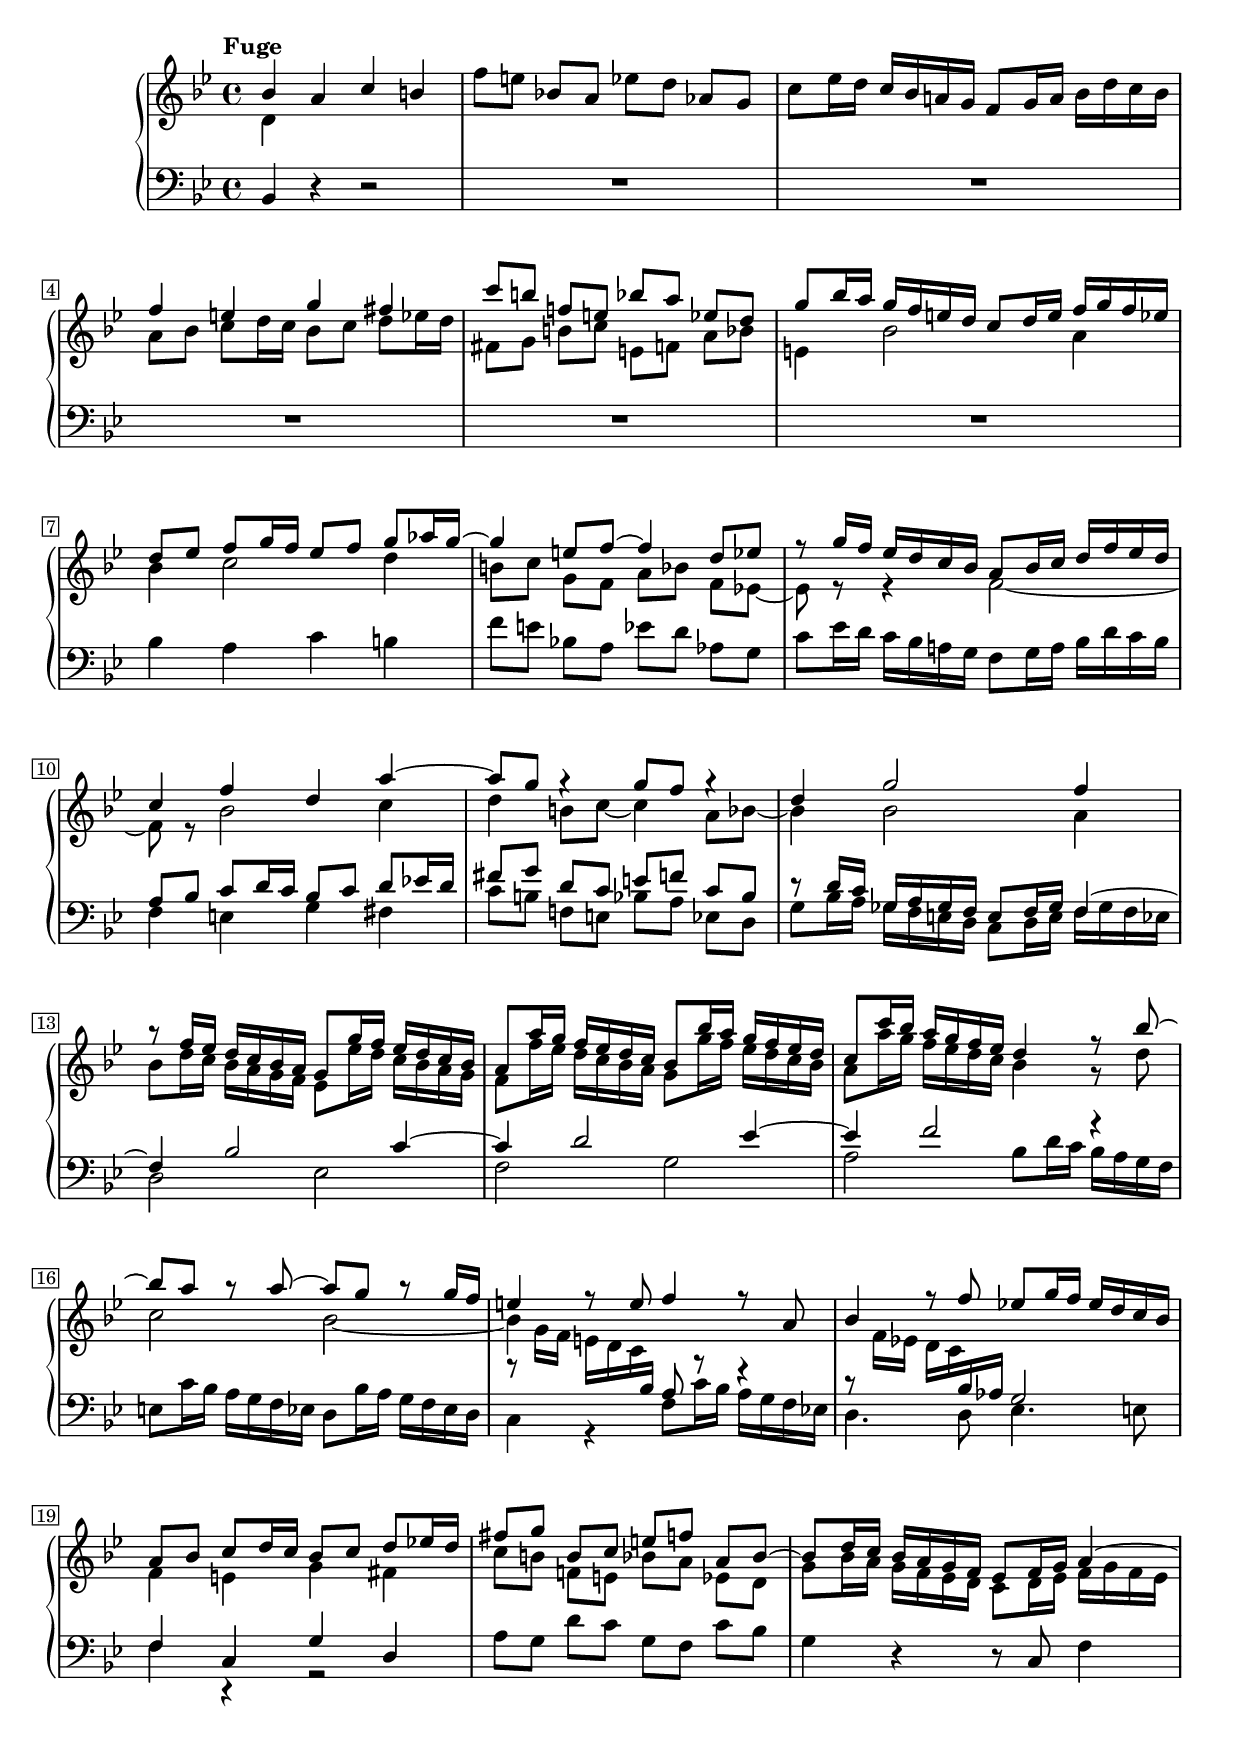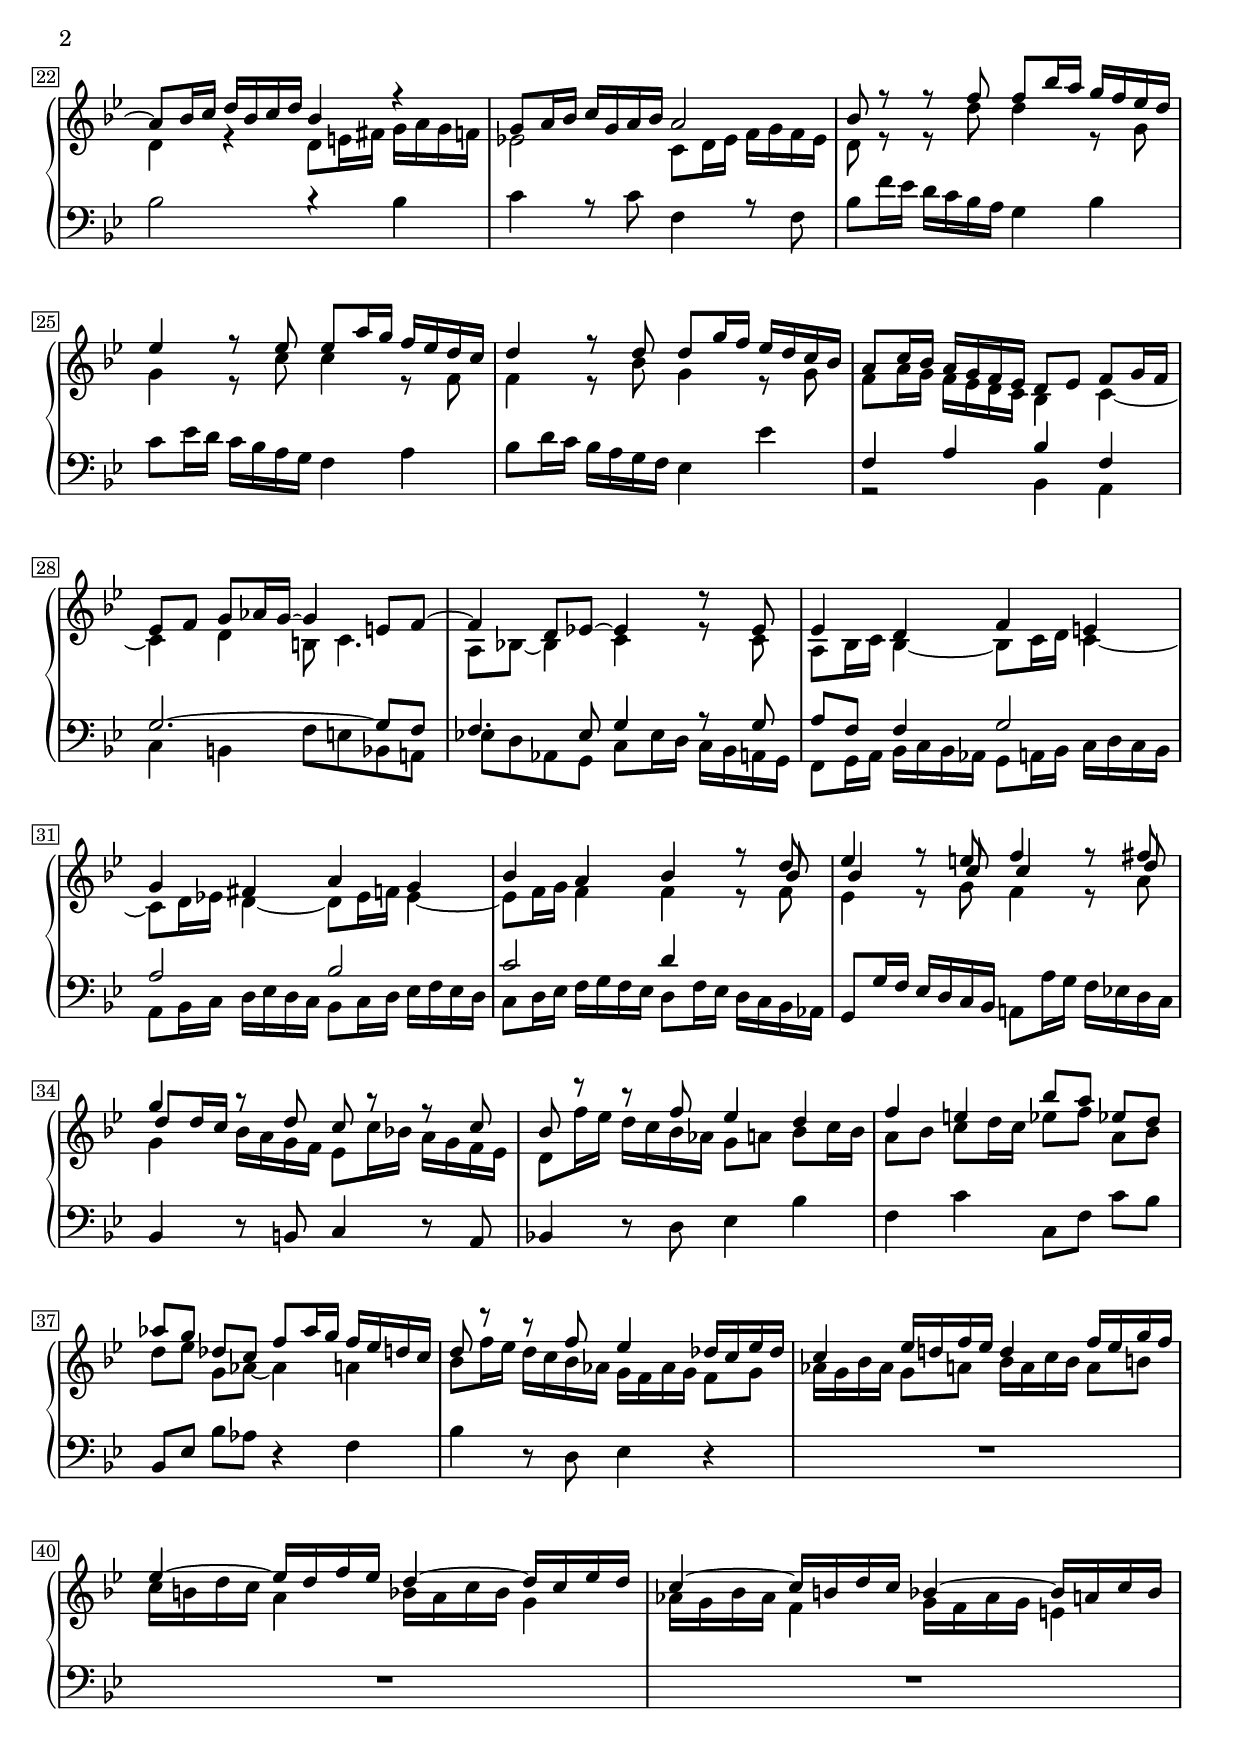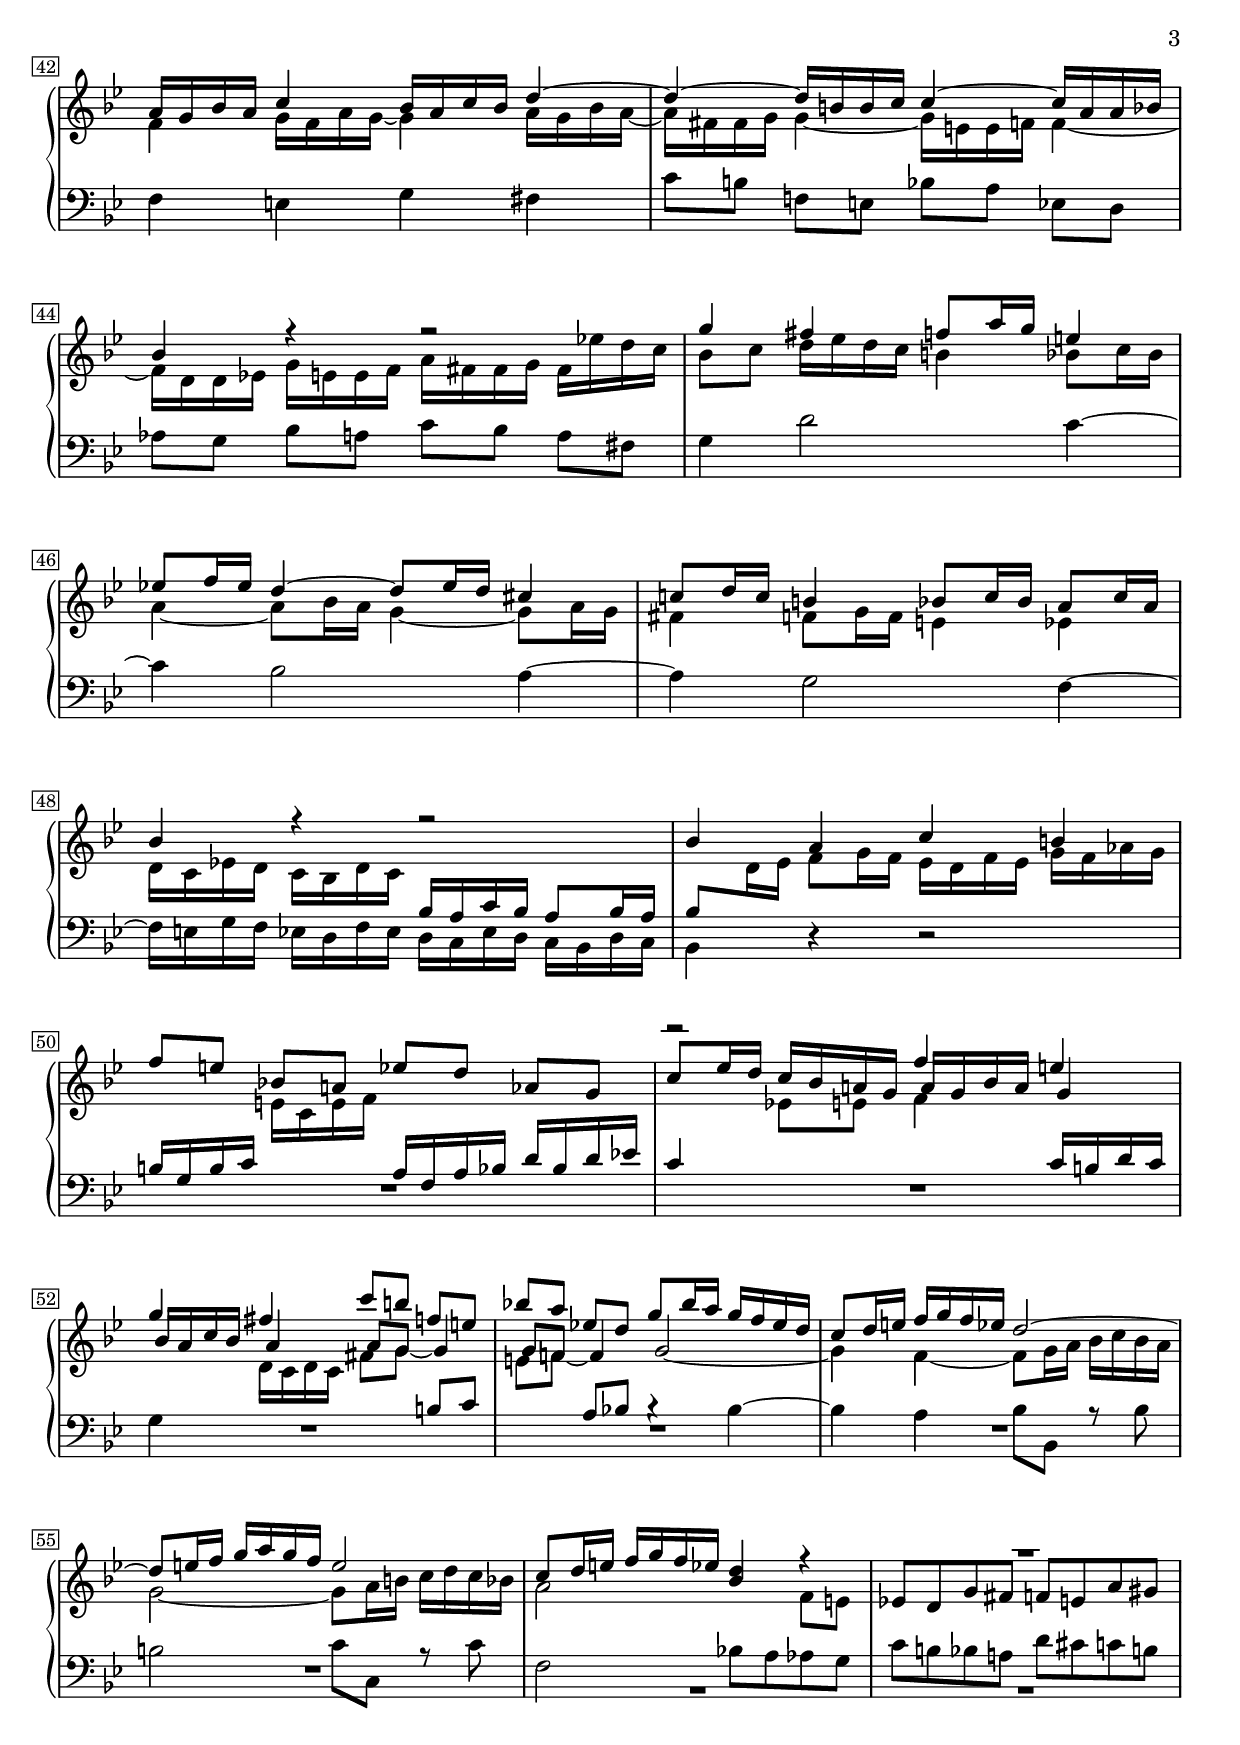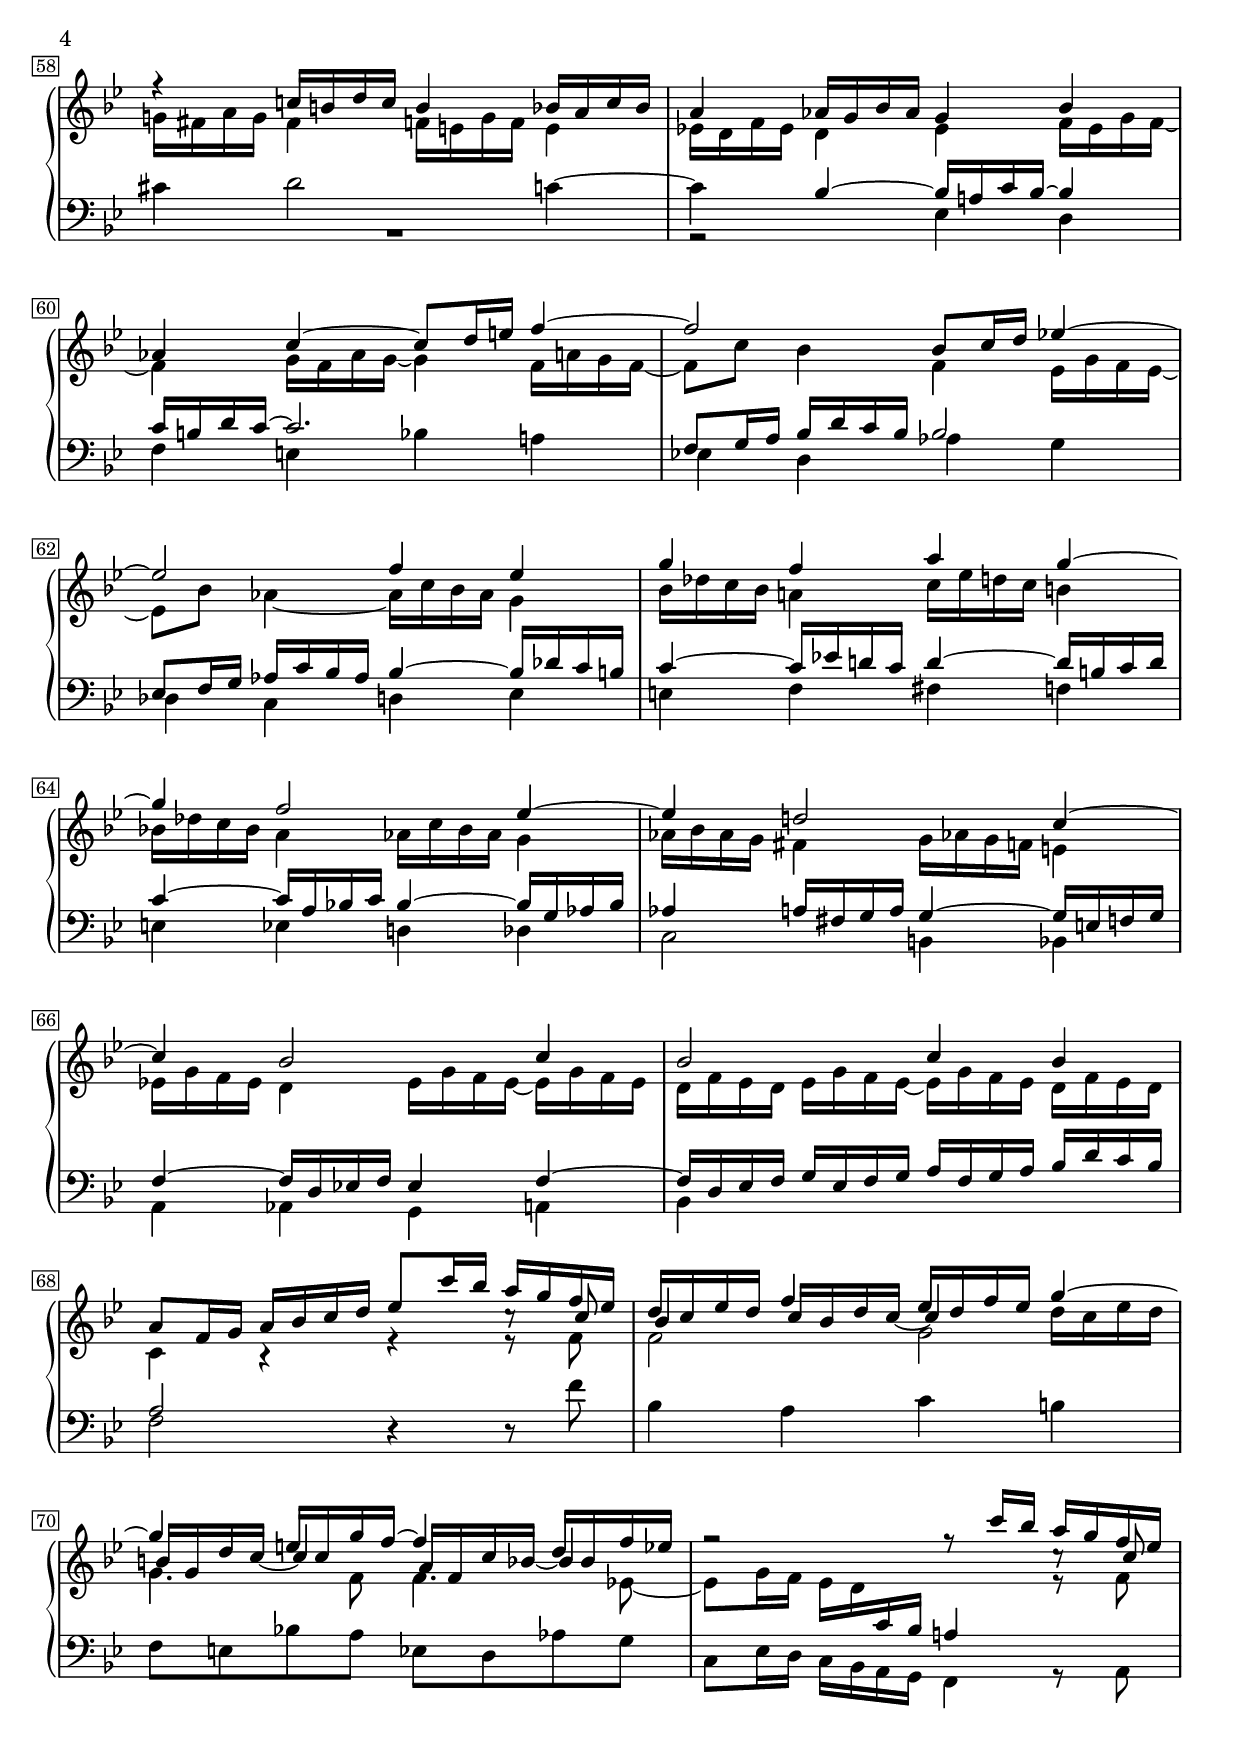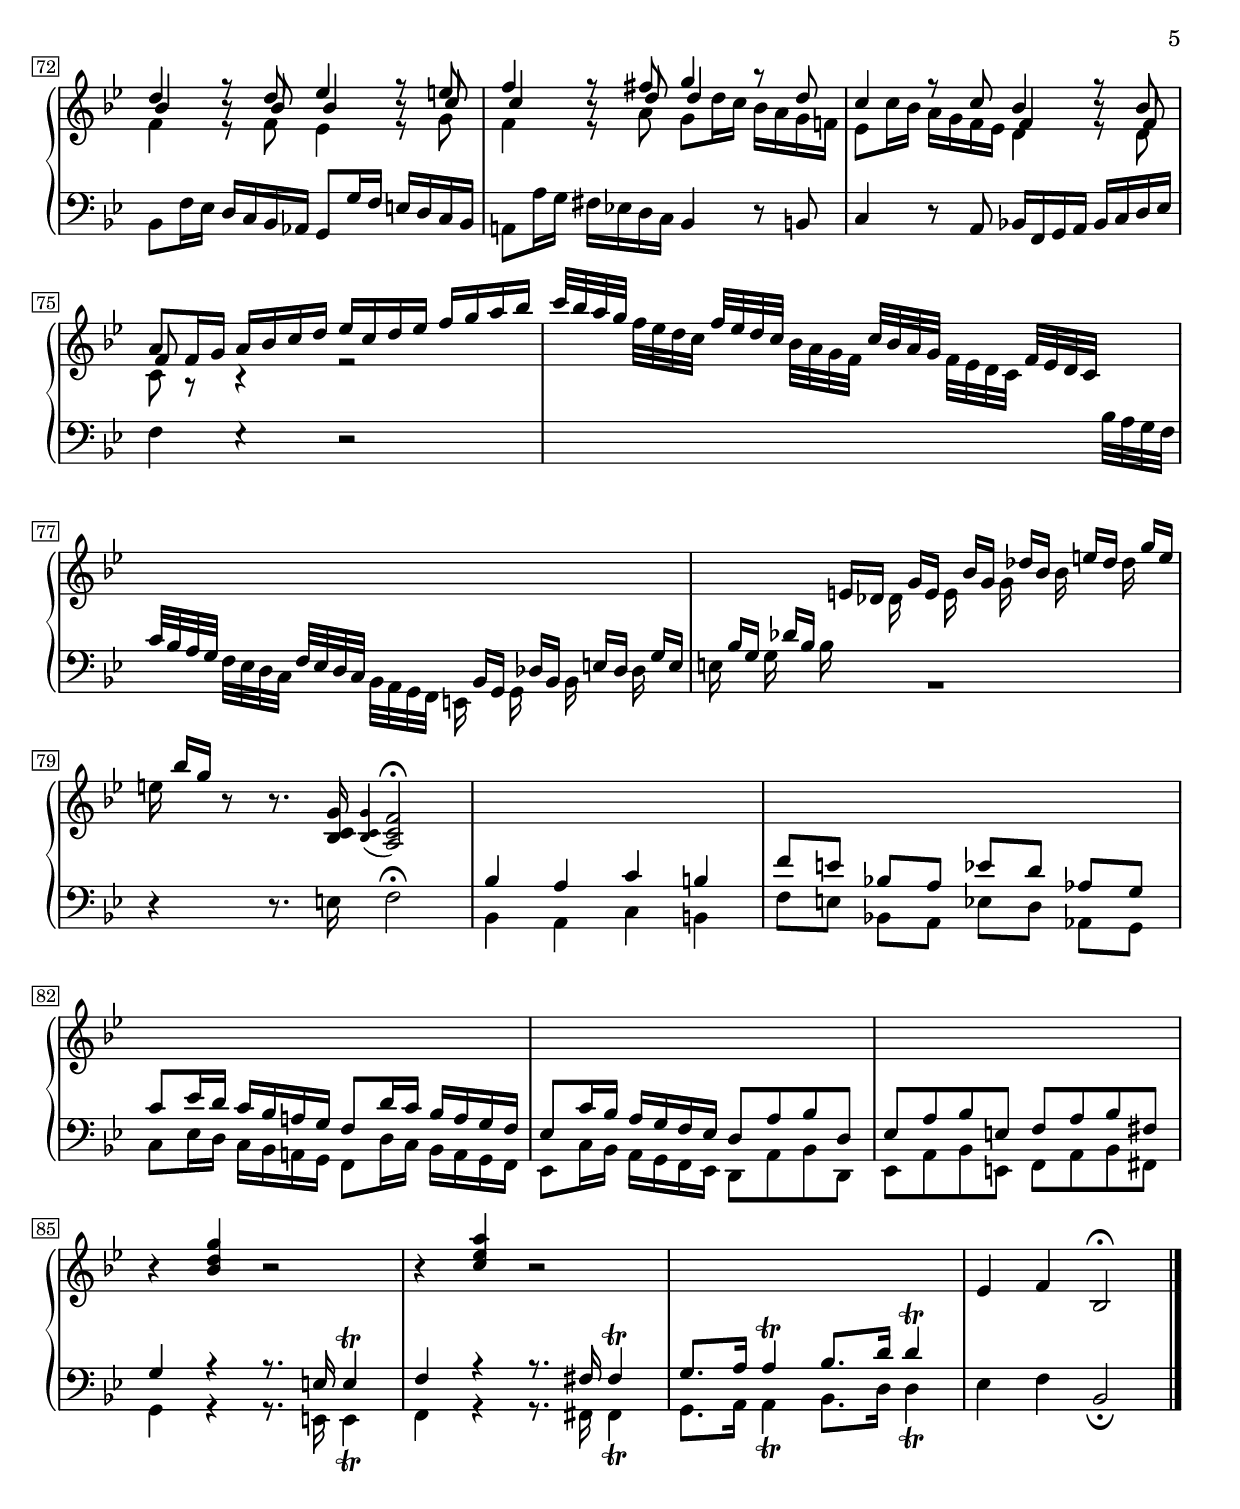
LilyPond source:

Global = {
  \key bes \major
  \time 4/4
  \include "../global.ly"
}

Soprano = \context Voice = "one" \relative c'' {
  \voiceOne
  \stemUp\tieUp
  \override MultiMeasureRest.staff-position = #0
  \set Timing.baseMoment = #(ly:make-moment 1/4)
  \set Timing.beatStructure = 1,1,1,1
  %1
  | \tempo "Fuge"
  | s1*3
  | f4 e g fis
  %5
  | c'8 b f[ e] bes'[ a] ees d
  | g bes16 a g f e d c8 d16 e f g f ees
  | d8 ees f g16 f ees8 f g aes16 g~
  | g4 e8 f~ f4 d8 ees
  | f8\rest g16 f ees d c bes a8 bes16 c d f ees d
  %10
  | c4 f d a'~
  | a8 g g4\rest g8 f g4\rest
  | d g2 f4
  | r8 f16 ees d c bes a g8 g'16 f ees d c bes
  | a8 a'16 g f ees d c bes8 bes'16 a g f ees d
  %15
  | c8 c'16 bes a g f ees d4 r8 bes'~
  | bes a r a~ a g r g16 f
  | e4 r8 e f4 r8 a,
  | bes4 r8 f' ees g16 f ees d c bes
  | a8 bes c d16 c bes8 c d ees16 d
  %20
  | fis8 g b,[ c] e[ f] a, bes~
  | bes d16 c bes a g f ees8 f16 g a4~
  | a8 bes16 c d bes c d bes4 r
  | g8 a16 bes c g a bes a2
  | bes8 r r f' f bes16 a g f ees d
  %25
  | ees4 r8 ees ees a16 g f ees d c
  | d4 r8 d d g16 f ees d c bes
  | a8 c16 bes a g f ees d8 ees f g16 f
  | ees8 f g aes16 g~ g4 e8 f~
  | f4 d8 ees~ ees4 d'8\rest ees,
  %30
  | ees4 d f e
  | g fis a g
  | bes a bes r8 d
  | ees4 r8 e f4 r8 fis
  | g4 r8 d c r r c
  %35
  | bes r r f' ees4 d
  | f e bes'8 a ees![ d]
  | aes' g des[ c] f aes16 g f ees d c
  | d8 r r f ees4 des16 c ees des
  | c4 ees16 d f ees d4 f16 ees g f
  %40
  | ees4~ ees16 d f ees d4~ d16 c ees d
  | c4~ c16 b d c bes4~ bes16 a c bes
  | a g bes a c4 bes16 a c bes d4~
  | d~ d16 b b c c4~ c16 a a bes
  | bes4 r r2
  %45
  | g'4 fis f8 a16 g e4
  | ees8 f16 ees d4~ d8 ees16 d cis4
  | c8 d16 c b4 bes8 c16 bes a8 c16 a
  | bes4 r r2
  | bes4 a c b
  %50
  | f'8 e bes[ a] ees'[ d] aes g
  | r2 f'4 e
  | g fis c'8[ b] f e
  | bes' a ees[ d] g bes16 a g f ees d
  | c8 d16 e f g f ees d2~
  %55
  | d8 e16 f g a g f e2
  | c8 d16 e f g f ees <bes d>4 r
  | \override MultiMeasureRest.staff-position = #4
    R1
  | r4 c16 b d c b4 bes16 a c bes
  | a4 aes16 g bes aes g4 bes
  %60
  | aes c~ c8 d16 e f4~
  | f2 bes,8 c16 d ees4~
  | ees2 f4 ees
  | g f a g~
  | g f2 ees4~
  %65
  | ees d2 c4~
  | c bes2 c4
  | bes2 c4 bes
  | a8 f16 g a bes c d ees8 c'16 bes a g f ees
  | d c ees d f4 ees16 d f ees g4~
  %70
  | g4 e16 c g' f~ f4 d16 bes f' ees
  | r2 r8 c'16 bes a g f es
  | d4 r8 d ees4 r8 e
  | f4 r8 fis8 g4 r8 d
  | c4 r8 c bes4 r8 bes
  %75
  | a8 f16 g a bes c d ees c d ees f g a bes
  | \stemNeutral
    \stemUp c32 bes a g \stemDown f[ ees d c]
    \stemUp f ees d c \stemDown bes[ a g f]
    \stemUp c' bes a g \stemDown f[ ees d c]
    \stemUp f ees d c s8
  | s1*8
  %85
  | b'4\rest <bes d g> b2\rest
  | b4\rest <c ees a> b2\rest
  | s1*2
    \fine
}

Alto = \context Voice = "two" \relative c' {
  \voiceTwo
  %1
  | \stemUp
    bes'4 a c b
  | \stemNeutral
    f'8 e bes[ a] ees'[ d] aes g
  | c8 ees16 d c bes a g f8 g16 a bes d c bes
  | \stemDown\tieDown
    a8 bes c d16 c bes8 c d ees16 d
  %5
  | fis,8 g b[ c] e,[ f] a bes
  | e,4 bes'2 a4
  | bes c2 d4
  | b8 c g[ f] a[ bes] f ees~
  | ees e\rest e4\rest f2~
  %10
  | f8 e\rest bes'2 c4
  | d b8 c~ c4 a8 bes~
  | bes4 bes2 a4
  | bes8 d16 c bes a g f ees8 ees'16 d c bes a g
  | f8 f'16 ees d c bes a g8 g'16 f ees d c bes
  %15
  | a8 a'16 g f ees d c bes4 g8\rest d'
  | c2 bes~
  | bes4 s2.
  | s1
  | f4 e g fis
  %20
  | c'8 b f[ e] bes'[ a] ees d
  | g bes16 a g f ees d c8 d16 ees f g f ees
  | d4 r d8 e16 fis g a g f
  | ees2 c8 d16 ees f g f ees
  | d8 r r d' d4 r8 g,
  %25
  | g4 r8 c c4 r8 f,
  | f4 r8 bes g4 r8 g
  | f a16 g f ees d c bes4 c~
  | c d b8 c4.
  | a8 bes~ bes4 c r8 c
  %30
  | a8 bes16 c bes4~ bes8 c16 d c4~
  | c8 d16 ees d4~ d8 ees16 f ees4~
  | ees8 f16 g f4 f s8 \stemUp\shiftOn bes
  | bes4 s8 c c4 s8 d
  | d8 d16 c s2.
  | s1*16
  %51
  | c8 ees16 d c bes a g a g bes a g4
  | bes16 a c bes a4
    \once\override Beam.positions = #'(1.7 . 1.4)
    a8
    \once\override NoteColumn.force-hshift = #0 g~
    g4
  | \once\override Beam.positions = #'(1.5 . 1.2)
    g8
    \once\override NoteColumn.force-hshift = #0 f~
    f4 g2~
  | \stemDown
    g4 f~ f8 g16 a bes c bes a
  %55
  | g2~ g8 a16 b c d c bes
  | a2 s4 f8 e
  | \stemNeutral
    ees d g fis f e a gis
  | \stemDown
    g16 fis a g fis4 f16 e g f e4
  | ees16 d f ees d4 ees f16 ees g f~
  %60
  | f4 g16 f aes g~ g4 f16 a g f~
  | f8 c' bes4 f ees16 g f ees~
  | ees8 bes' aes4~ aes16 c bes aes g4
  | bes16 des c bes a4 c16 ees d c b4
  | bes16 des c bes a4 aes16 c bes aes g4
  %65
  | aes16 bes aes g fis4 g16 aes g f e4
  | ees16 g f ees d4 ees16 g f ees~ ees g f ees
  | d f ees d ees g f ees~ ees g f ees d f ees d
  | c4 r r c'8\rest \stemUp c
  | bes4 c16 bes d c~ c4 \stemDown d16 c ees d
  %70
  | \stemUp b16 g d' c~ c4 a16 f c' bes~ bes4
  | s2. c8\rest c
  | bes4 b8\rest bes bes4 b8\rest c
  | c4 b8\rest d d4 s
  | s2 f,4 b8\rest f
  %75
  | f s s2.
  | s1*2
  | \change Staff = "lower" \voiceThree
    \omit TupletNumber
    \tuplet 3/2 { s16 bes,[ g] } \tuplet 3/2 { s des'[ bes] }
    \change Staff = "upper" \voiceTwo \stemUp
    \tuplet 3/2 { s e[ des] } \tuplet 3/2 { s g[ e] } \tuplet 3/2 { s bes'[ g] }
    \tuplet 3/2 { s des'[ bes] } \tuplet 3/2 { s e[ des] } \tuplet 3/2 { s g[ e] }
  | \tuplet 3/2 { s bes'[ g] } s8 s2.
}

Tenor = \context Voice = "three" \relative c {
  \voiceThree
  %1
  | \change Staff = "upper" \stemDown
    d'4 s2.
    \change Staff = "lower"  \stemNeutral\tieNeutral
  | s1*5
  %7
  | bes4 a c b
  | f'8 e bes[ a] ees'[ d] aes g
  | c8 ees16 d c bes a g f8 g16 a bes d c bes
  %10
  | \stemUp\tieUp
    a8 bes c d16 c bes8 c d ees16 d
  | fis8 g d[ c] e[ f] c bes
  | d8\rest d16 c ges a g f e8 f16 g
    \once\override Tie.extra-offset = #'(0 . 1)
    f4~
  | f bes2 c4~
  | c d2 ees4~
  %15
  | ees f2 g4\rest
  | s1
  | \change Staff = "upper" \voiceTwo
    g,8\rest g'16 f e d c
    \change Staff = "lower" \voiceThree
    bes a8 g'\rest e4\rest
  | r8
    \change Staff = "upper" \voiceTwo
    f16 ees d c
    \change Staff = "lower" \voiceThree
    bes aes g2
  | f4 c g' d
  %20
  | \stemNeutral
    a'8 g d'[ c] g[ f] c' bes
  | g4 d\rest d8\rest c f4
  | bes2 b4\rest bes
  | c r8 c8 f,4 r8 f
  | bes8 f'16 ees d c bes a g4 bes
  %25
  | c8 ees16 d c bes a g f4 a
  | bes8 d16 c bes a g f ees4 ees'
  | \stemUp
    f, a bes f
  | g2.~ g8 f
  | f4. ees8 g4 r8 g
  %30
  | a f f4 g2
  | a bes
  | c d4
    \change Staff = "upper" \voiceTwo
    r8 f
  | ees4 r8 g f4 r8 a
  | g4 bes16 a g f ees8 c'16 bes a g f ees
  %35
  | d8 f'16 ees d c bes aes g8 a bes c16 bes
  | a8 bes c d16 c ees8[ f] a, bes
  | d ees g,[ aes]~ aes4 a
  | bes8 f'16 ees d c bes aes g f aes g f8 g
  | aes16 g bes aes g8 a bes16 a c bes a8 b
  %40
  | c16 b d c a4 bes16 a c bes g4
  | aes16 g bes aes f4 g16 f aes g e4
  | f4 g16 f a g~ g4 a16 g bes a~
  | a fis fis g g4~ g16 e e f f4~
  | f16 d d ees g e e f a fis fis g fis ees' d c
  %45
  | bes8 c d16 ees d c b4 bes8 c16 bes
  | a4~ a8 bes16 a g4~ g8 a16 g
  | fis4 f8 g16 f e4 ees
  | d16 c ees d c bes d c
    \change Staff = "lower" \voiceThree
    bes a c bes a8 bes16 a
  | bes8
    \change Staff = "upper" \voiceTwo
    d16 ees f8 g16 f ees d f ees g f aes g
  %50
  | \change Staff = "lower" \voiceThree
    b, g b c
    \change Staff = "upper" \voiceTwo
    e c e f
    \change Staff = "lower" \voiceThree
    a, f a bes d bes d ees
  | c4
    \change Staff = "upper" \voiceTwo
    ees8 e f4
    \change Staff = "lower" \voiceThree
    c16 b d c
  | \once\stemDown g4
    \change Staff = "upper" \voiceTwo
    d'16 c d c fis8[ g]
    \change Staff = "lower" \voiceThree
    b, c
  | \change Staff = "upper" \voiceTwo
    e8 f
    \change Staff = "lower" \voiceThree
    a,[ bes] b4\rest \stemNeutral\tieNeutral bes~
  | bes a bes8 bes, r bes'
  %55
  | b2 c8 c, r c'
  | f,2 bes8 a aes g
  | c b bes a d cis c b
  | cis4 d2 c4~
  | c \stemUp\tieUp bes~ bes16 a c bes~ bes4
  %60
  | c16 b d c~ c2.
  | f,8 g16 a bes d c bes bes2
  | ees,8 f16 g aes c bes aes bes4~ bes16 des c b
  | c4~ c16 ees d c d4~ d16 b c d
  | c4~ c16 a bes c bes4~ bes16 g aes bes
  %65
  | aes4 a16 fis g a g4~ g16 e f g
  | f4~ f16 d ees f ees4 f~
  | f16 d ees f g ees f g a f g a bes d c bes
  | a2 s4
    \change Staff = "upper" \voiceTwo
    r8 f'
  | f2 g
  %70
  | g4. f8 f4. ees8~
  | ees8 g16 f ees d
    \change Staff = "lower" \voiceThree
    c bes a4
    \change Staff = "upper" \voiceTwo
    r8 f'
  | f4 r8 f ees4 r8 g
  | f4 r8 a g d'16 c bes a g f
  | ees8 c'16 bes a g f ees d4 r8 d
  %75
  | c8 r r4 r2
  | \change Staff = "lower" \voiceThree
    s1
  | s2
    \omit TupletNumber
    \tuplet 3/2 { s16 bes,[ g] } \tuplet 3/2 { s des'[ bes] }
    \tuplet 3/2 { s16 e[ des] } \tuplet 3/2 { s g[ e] }
  | \stemDown
    \tuplet 3/2 { e16 s8 } \tuplet 3/2 { g16 s8 } \tuplet 3/2 { bes16 s8 }
    \change Staff = "upper" \voiceTwo
    \tuplet 3/2 { des16 s8 } \tuplet 3/2 { e16 s8 }
    \tuplet 3/2 { g16 s8 } \tuplet 3/2 { bes16 s8 } \tuplet 3/2 { des16 s8 }
  | \tuplet 3/2 { e16 s8 } b8\rest b8.\rest
    \stemUp <bes, c g'>16 \appoggiatura q4 <a c f>2^\fermata
  %80
  | \change Staff = "lower" \voiceThree
    bes4 a c b
  | f'8 e bes[ a] ees' d aes[ g]
  | c8 ees16 d c bes a g f8 d'16 c bes a g f
  | ees8 c'16 bes a g f ees d8 a' bes d,
  | ees a bes e, f a bes fis
  %85
  | g4 r r8. e16 e4\trill
  | f4 r r8. fis16 fis4\trill
  | g8. a16 a4\trill bes8. d16 d4\trill
  | \change Staff = "upper" \voiceTwo \stemUp
    ees f bes,2^\fermata
}

Bass = \context Voice = "four" \relative c {
  \voiceFour
  \override MultiMeasureRest.staff-position = #0
  %1
  | \stemNeutral
    bes4 d\rest d2\rest
  | R1*5
  | s1*3
  %10
  | \stemDown\tieDown
    f4 e g fis
  | c'8 b f[ e] bes'[ a] ees d
  | g8 bes16 a g f e d c8 d16 e f g f ees
  | d2 ees
  | f g
  %15
  | a bes8 d16 c bes a g f
  | e8 c'16 bes a g f ees d8 bes'16 a g f ees d
  | c4 r f8 c'16 bes a g f ees
  | d4. d8 ees4. e8
  | f4 r r2
  %20
  | s1*7
  | r2 bes,4 a
  | c b f'8 e bes a
  | ees' d aes g c ees16 d c bes a g
  %30
  | f8 g16 a bes c bes aes g8 a16 bes c d c bes
  | a8 bes16 c d ees d c bes8 c16 d ees f ees d
  | c8 d16 ees f g f ees d8 f16 ees d c bes aes
  | \stemNeutral\tieNeutral
    g8 g'16 f ees d c bes a8 a'16 g f ees d c
  | bes4 d8\rest b c4 d8\rest a
  %35
  | bes4 d8\rest d ees4 bes'
  | f c' c,8[ f] c' bes
  | bes, ees bes'[ aes] d,4\rest f
  | bes d,8\rest d ees4 d\rest
  | R1*3
  %42
  | f4 e g fis
  | c'8 b f[ e] bes'[ a] ees d
  | aes' g bes[ a] c[ bes] a fis
  %45
  | g4 d'2 c4~
  | c bes2 a4~
  | a g2 f4~
  | \stemDown\tieDown
    f16 e g f ees d f ees d c ees d c bes d c
  | bes4 d4\rest d2\rest
  %50
  | R1*5
  | \once\override MultiMeasureRest.extra-offset = #'(-1 . 0)
    R1
  | \override MultiMeasureRest.staff-position = #-4
    R1*3
  %59
  | r2 ees4 d
  | f e bes' a
  | ees d aes' g
  | des c d ees
  | e f fis f
  | e ees d des
  %65
  | c2 b4 bes
  | a aes g a
  | bes s2.
  | f'2  d4\rest d8\rest f'8
  | bes,4 a c b
  %70
  | f8 e bes' a ees d aes' g
  | c,8 ees16 d c bes a g f4 r8 a
  | \stemNeutral bes f'16 ees d c bes aes g8 g'16 f e d c bes
  | a8 a'16 g fis ees d c bes4 d8\rest b
  | c4 d8\rest a bes16 f g a bes c d ees
  %75
  | f4 e\rest d2\rest
  | s2. s8 bes'32a g f
  | \stemUp c' bes a g \stemDown f[ ees d c]
    \stemUp f ees d c \stemDown bes[ a g f]
    \stemDown
    \omit TupletNumber
    \tuplet 3/2 { e16 s8 }
    \tuplet 3/2 { g16 s8 }
    \tuplet 3/2 { bes16 s8 }
    \tuplet 3/2 { des16 s8 }
  | R1
  | d4\rest d8.\rest e16 f2^\fermata
  %80
  | bes,4 a c b
  | f'8 e bes[ a] ees' d aes[ g]
  | c8 ees16 d c bes a g f8 d'16 c bes a g f
  | ees8 c'16 bes a g f ees d8 a' bes d,
  | ees a bes e, f a bes fis
  %85
  | g4 r r8. e16 e4\trill
  | f4 r4 r8. fis16 fis4\trill
  | g8. a16 a4\trill bes8. d16 d4\trill
  | \stemNeutral ees4 f bes,2\fermata
    \fine
}

forceBreaks = {
  % page 1
  % \repeat unfold 2 { s1\noBreak } s1\break\noPageBreak
  % \repeat unfold 2 { s1\noBreak } s1\break\noPageBreak
  % \repeat unfold 2 { s1\noBreak } s1\break\noPageBreak
  % \repeat unfold 2 { s1\noBreak } s1\pageBreak
  % page 2
}

\score {
  \new PianoStaff
  <<
    \accidentalStyle Score.piano
    \context Staff = "upper" <<
      \set Staff.midiInstrument = #"acoustic grand"
      \Global
      \clef treble
      \Soprano
      \Alto
    >>
    \context Staff = "lower" <<
      \set Staff.midiInstrument = #"acoustic grand"
      \Global
      \clef bass
      \Tenor
      \Bass
    >>
    \new Devnull \forceBreaks
  >>
  \header {
    composer = ##f % "Johann Sebastian Bach"
    opus = ##f % "BWV 898"
    title = ##f
    subtitle = ##f
  }
  \layout {
    \context {
      \PianoStaff
      \override Parentheses.font-size = #-2
      \override TextScript.font-shape = #'italic
      \override TextScript.font-size = #-1
    }
  }
  \midi {
    \tempo 4 = 100
  }
}
